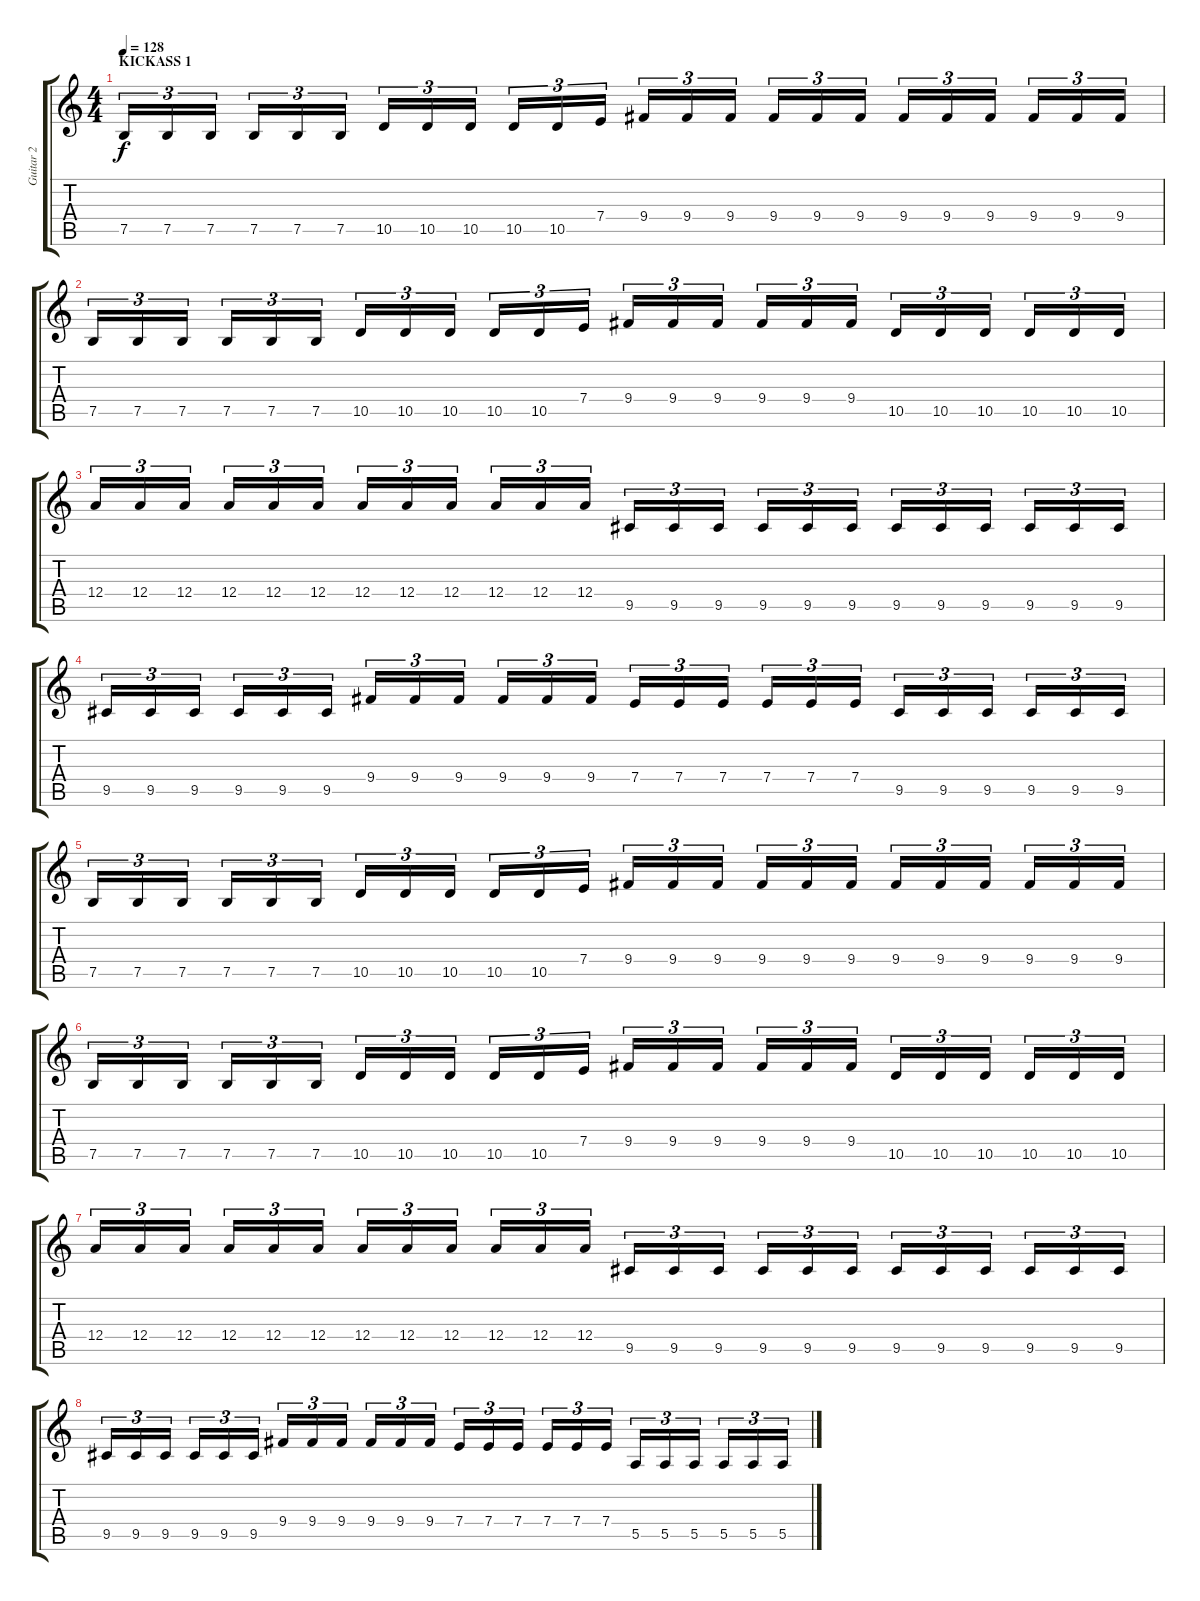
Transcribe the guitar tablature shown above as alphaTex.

\track ("Guitar 2" "Guitar 2") {instrument distortionguitar}
\staff {score tabs}
\tuning (B3 Gb3 D3 A2 E2 B1) {hide}
\ts (4 4)
\section ("" "KICKASS 1")
\tempo 128
\clef g2
\ks c
7.5.16{tu (3 2) dy f} 7.5.16{tu (3 2)} 7.5.16{tu (3 2) beam splitsecondary} 7.5.16{tu (3 2)} 7.5.16{tu (3 2)} 7.5.16{tu (3 2)} 10.5.16{tu (3 2)} 10.5.16{tu (3 2)} 10.5.16{tu (3 2) beam splitsecondary} 10.5.16{tu (3 2)} 10.5.16{tu (3 2)} 7.4.16{tu (3 2)} 9.4.16{tu (3 2)} 9.4.16{tu (3 2)} 9.4.16{tu (3 2) beam splitsecondary} 9.4.16{tu (3 2)} 9.4.16{tu (3 2)} 9.4.16{tu (3 2)} 9.4.16{tu (3 2)} 9.4.16{tu (3 2)} 9.4.16{tu (3 2) beam splitsecondary} 9.4.16{tu (3 2)} 9.4.16{tu (3 2)} 9.4.16{tu (3 2)} |
7.5.16{tu (3 2)} 7.5.16{tu (3 2)} 7.5.16{tu (3 2) beam splitsecondary} 7.5.16{tu (3 2)} 7.5.16{tu (3 2)} 7.5.16{tu (3 2)} 10.5.16{tu (3 2)} 10.5.16{tu (3 2)} 10.5.16{tu (3 2) beam splitsecondary} 10.5.16{tu (3 2)} 10.5.16{tu (3 2)} 7.4.16{tu (3 2)} 9.4.16{tu (3 2)} 9.4.16{tu (3 2)} 9.4.16{tu (3 2) beam splitsecondary} 9.4.16{tu (3 2)} 9.4.16{tu (3 2)} 9.4.16{tu (3 2)} 10.5.16{tu (3 2)} 10.5.16{tu (3 2)} 10.5.16{tu (3 2) beam splitsecondary} 10.5.16{tu (3 2)} 10.5.16{tu (3 2)} 10.5.16{tu (3 2)} |
12.4.16{tu (3 2)} 12.4.16{tu (3 2)} 12.4.16{tu (3 2) beam splitsecondary} 12.4.16{tu (3 2)} 12.4.16{tu (3 2)} 12.4.16{tu (3 2)} 12.4.16{tu (3 2)} 12.4.16{tu (3 2)} 12.4.16{tu (3 2) beam splitsecondary} 12.4.16{tu (3 2)} 12.4.16{tu (3 2)} 12.4.16{tu (3 2)} 9.5.16{tu (3 2)} 9.5.16{tu (3 2)} 9.5.16{tu (3 2) beam splitsecondary} 9.5.16{tu (3 2)} 9.5.16{tu (3 2)} 9.5.16{tu (3 2)} 9.5.16{tu (3 2)} 9.5.16{tu (3 2)} 9.5.16{tu (3 2) beam splitsecondary} 9.5.16{tu (3 2)} 9.5.16{tu (3 2)} 9.5.16{tu (3 2)} |
9.5.16{tu (3 2)} 9.5.16{tu (3 2)} 9.5.16{tu (3 2) beam splitsecondary} 9.5.16{tu (3 2)} 9.5.16{tu (3 2)} 9.5.16{tu (3 2)} 9.4.16{tu (3 2)} 9.4.16{tu (3 2)} 9.4.16{tu (3 2) beam splitsecondary} 9.4.16{tu (3 2)} 9.4.16{tu (3 2)} 9.4.16{tu (3 2)} 7.4.16{tu (3 2)} 7.4.16{tu (3 2)} 7.4.16{tu (3 2) beam splitsecondary} 7.4.16{tu (3 2)} 7.4.16{tu (3 2)} 7.4.16{tu (3 2)} 9.5.16{tu (3 2)} 9.5.16{tu (3 2)} 9.5.16{tu (3 2) beam splitsecondary} 9.5.16{tu (3 2)} 9.5.16{tu (3 2)} 9.5.16{tu (3 2)} |
7.5.16{tu (3 2)} 7.5.16{tu (3 2)} 7.5.16{tu (3 2) beam splitsecondary} 7.5.16{tu (3 2)} 7.5.16{tu (3 2)} 7.5.16{tu (3 2)} 10.5.16{tu (3 2)} 10.5.16{tu (3 2)} 10.5.16{tu (3 2) beam splitsecondary} 10.5.16{tu (3 2)} 10.5.16{tu (3 2)} 7.4.16{tu (3 2)} 9.4.16{tu (3 2)} 9.4.16{tu (3 2)} 9.4.16{tu (3 2) beam splitsecondary} 9.4.16{tu (3 2)} 9.4.16{tu (3 2)} 9.4.16{tu (3 2)} 9.4.16{tu (3 2)} 9.4.16{tu (3 2)} 9.4.16{tu (3 2) beam splitsecondary} 9.4.16{tu (3 2)} 9.4.16{tu (3 2)} 9.4.16{tu (3 2)} |
7.5.16{tu (3 2)} 7.5.16{tu (3 2)} 7.5.16{tu (3 2) beam splitsecondary} 7.5.16{tu (3 2)} 7.5.16{tu (3 2)} 7.5.16{tu (3 2)} 10.5.16{tu (3 2)} 10.5.16{tu (3 2)} 10.5.16{tu (3 2) beam splitsecondary} 10.5.16{tu (3 2)} 10.5.16{tu (3 2)} 7.4.16{tu (3 2)} 9.4.16{tu (3 2)} 9.4.16{tu (3 2)} 9.4.16{tu (3 2) beam splitsecondary} 9.4.16{tu (3 2)} 9.4.16{tu (3 2)} 9.4.16{tu (3 2)} 10.5.16{tu (3 2)} 10.5.16{tu (3 2)} 10.5.16{tu (3 2) beam splitsecondary} 10.5.16{tu (3 2)} 10.5.16{tu (3 2)} 10.5.16{tu (3 2)} |
12.4.16{tu (3 2)} 12.4.16{tu (3 2)} 12.4.16{tu (3 2) beam splitsecondary} 12.4.16{tu (3 2)} 12.4.16{tu (3 2)} 12.4.16{tu (3 2)} 12.4.16{tu (3 2)} 12.4.16{tu (3 2)} 12.4.16{tu (3 2) beam splitsecondary} 12.4.16{tu (3 2)} 12.4.16{tu (3 2)} 12.4.16{tu (3 2)} 9.5.16{tu (3 2)} 9.5.16{tu (3 2)} 9.5.16{tu (3 2) beam splitsecondary} 9.5.16{tu (3 2)} 9.5.16{tu (3 2)} 9.5.16{tu (3 2)} 9.5.16{tu (3 2)} 9.5.16{tu (3 2)} 9.5.16{tu (3 2) beam splitsecondary} 9.5.16{tu (3 2)} 9.5.16{tu (3 2)} 9.5.16{tu (3 2)} |
9.5.16{tu (3 2)} 9.5.16{tu (3 2)} 9.5.16{tu (3 2) beam splitsecondary} 9.5.16{tu (3 2)} 9.5.16{tu (3 2)} 9.5.16{tu (3 2)} 9.4.16{tu (3 2)} 9.4.16{tu (3 2)} 9.4.16{tu (3 2) beam splitsecondary} 9.4.16{tu (3 2)} 9.4.16{tu (3 2)} 9.4.16{tu (3 2)} 7.4.16{tu (3 2)} 7.4.16{tu (3 2)} 7.4.16{tu (3 2) beam splitsecondary} 7.4.16{tu (3 2)} 7.4.16{tu (3 2)} 7.4.16{tu (3 2)} 5.5.16{tu (3 2)} 5.5.16{tu (3 2)} 5.5.16{tu (3 2) beam splitsecondary} 5.5.16{tu (3 2)} 5.5.16{tu (3 2)} 5.5.16{tu (3 2)}
